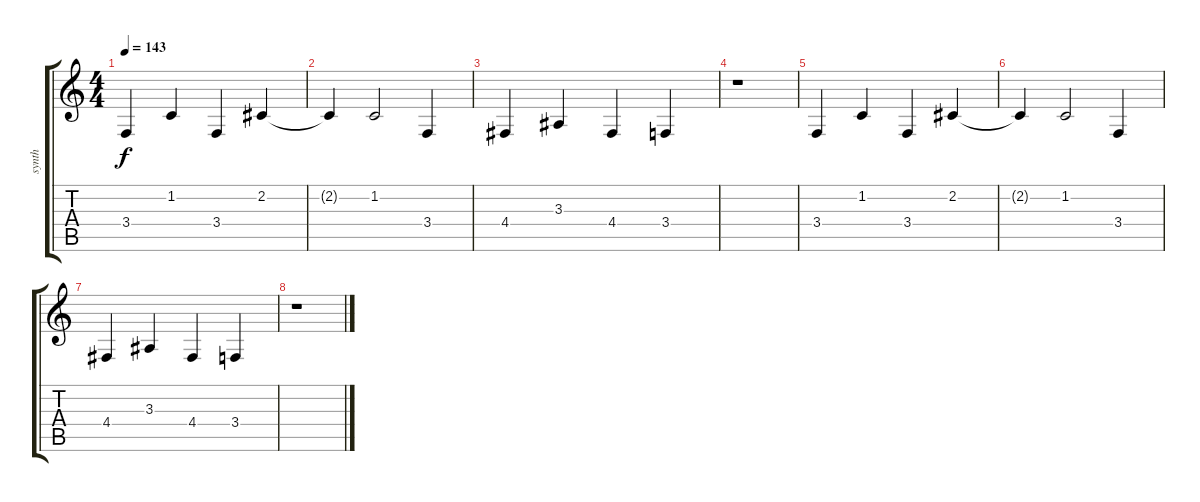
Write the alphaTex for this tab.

\track ("synth" "synth") {instrument brasssection}
\staff {score tabs}
\tuning (E4 B3 G3 D3 A2 E2) {hide}
\ts (4 4)
\tempo 143
\clef g2
\ks c
3.4.4{dy f} 1.2.4 3.4.4 2.2.4 |
2.2{t}.4 1.2.2 3.4.4 |
4.4.4 3.3.4 4.4.4 3.4.4 |
r.1 |
3.4.4 1.2.4 3.4.4 2.2.4 |
2.2{t}.4 1.2.2 3.4.4 |
4.4.4 3.3.4 4.4.4 3.4.4 |
r.1
